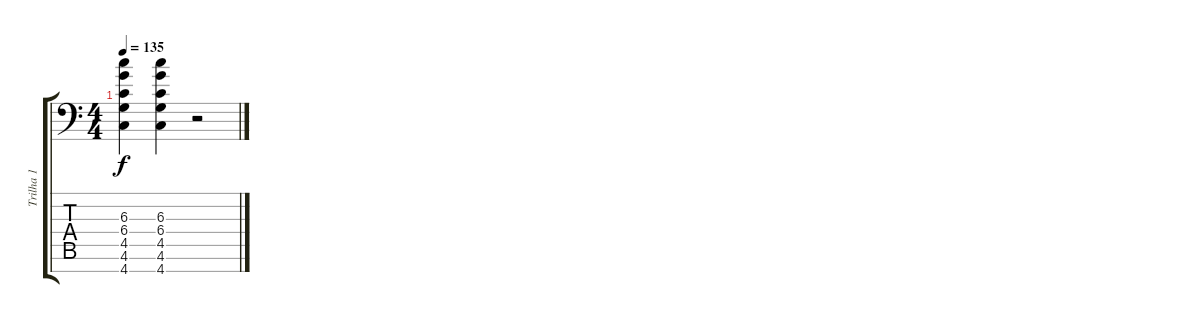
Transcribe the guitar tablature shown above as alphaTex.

\track ("Trilha 1" "Trilha 1") {instrument overdrivenguitar}
\staff {score tabs}
\tuning (Eb4 Bb3 Gb3 Db3 Ab2 Eb2 Ab1) {hide}
\ts (4 4)
\tempo 135
\clef f4
\ks c
(6.3 6.4 4.5 4.6 4.7).4{dy f} (6.3 6.4 4.5 4.6 4.7).4 r.2
